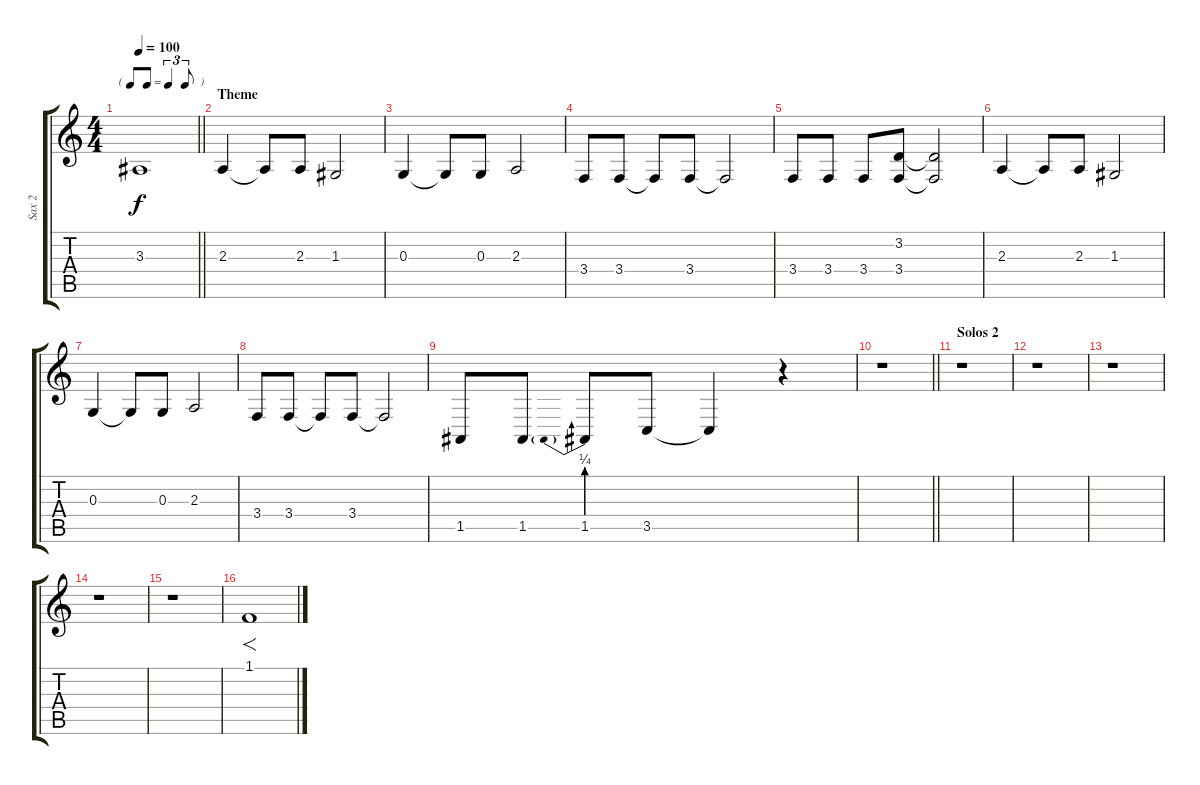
\track ("Sax 2" "Sax 2") {instrument tenorsax}
\staff {score tabs}
\tuning (E4 B3 G3 D3 A2 E2) {hide}
\ts (4 4)
\tf triplet8th
\tempo 100
\clef g2
\barLineRight lightlight
\ks c
3.3{t}.1{dy f} |
\section ("" "Theme")
2.3.4 2.3{t}.8 2.3.8 1.3.2 |
0.3.4 0.3{t}.8 0.3.8 2.3.2 |
3.4.8 3.4.8 3.4{t}.8 3.4.8 3.4{t}.2 |
3.4.8 3.4.8 3.4.8 (3.2 3.4).8 (3.2{t} 3.4{t}).2 |
2.3.4 2.3{t}.8 2.3.8 1.3.2 |
0.3.4 0.3{t}.8 0.3.8 2.3.2 |
3.4.8 3.4.8 3.4{t}.8 3.4.8 3.4{t}.2 |
1.5.8 1.5.8 1.5{be (prebend 0 1 60 1)}.8 3.5.8 3.5{t}.4 r.4 |
\barLineRight lightlight
r.1 |
\section ("" "Solos 2")
r.1 |
r.1 |
r.1 |
r.1 |
r.1 |
1.1.1{f volume 9}
